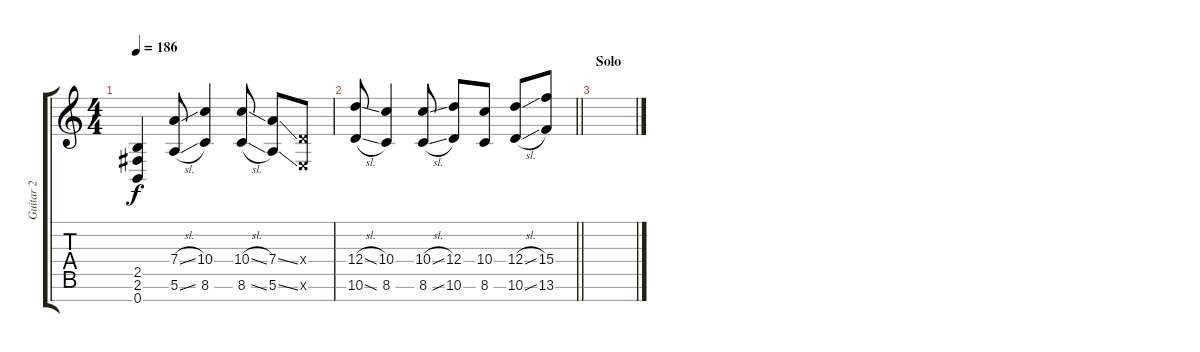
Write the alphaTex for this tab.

\track ("Guitar 2" "Guitar 2") {instrument distortionguitar}
\staff {score tabs}
\tuning (E4 B3 G3 D3 A2 E2 B1) {hide}
\ts (4 4)
\tempo 186
\clef g2
\ks c
(2.5 2.6 0.7).4{dy f} (7.4{sl} 5.6{sl}).8 (10.4 8.6).4 (10.4{sl} 8.6{sl}).8 (7.4{ss} 5.6{ss}).8 (0.4{x} 0.6{x}).8 |
\barLineRight lightlight
(12.4{sl} 10.6{sl}).8 (10.4 8.6).4 (10.4{sl} 8.6{sl}).8 (12.4 10.6).8 (10.4 8.6).8 (12.4{sl} 10.6{sl}).8 (15.4 13.6).8 |
\section ("" "Solo")
